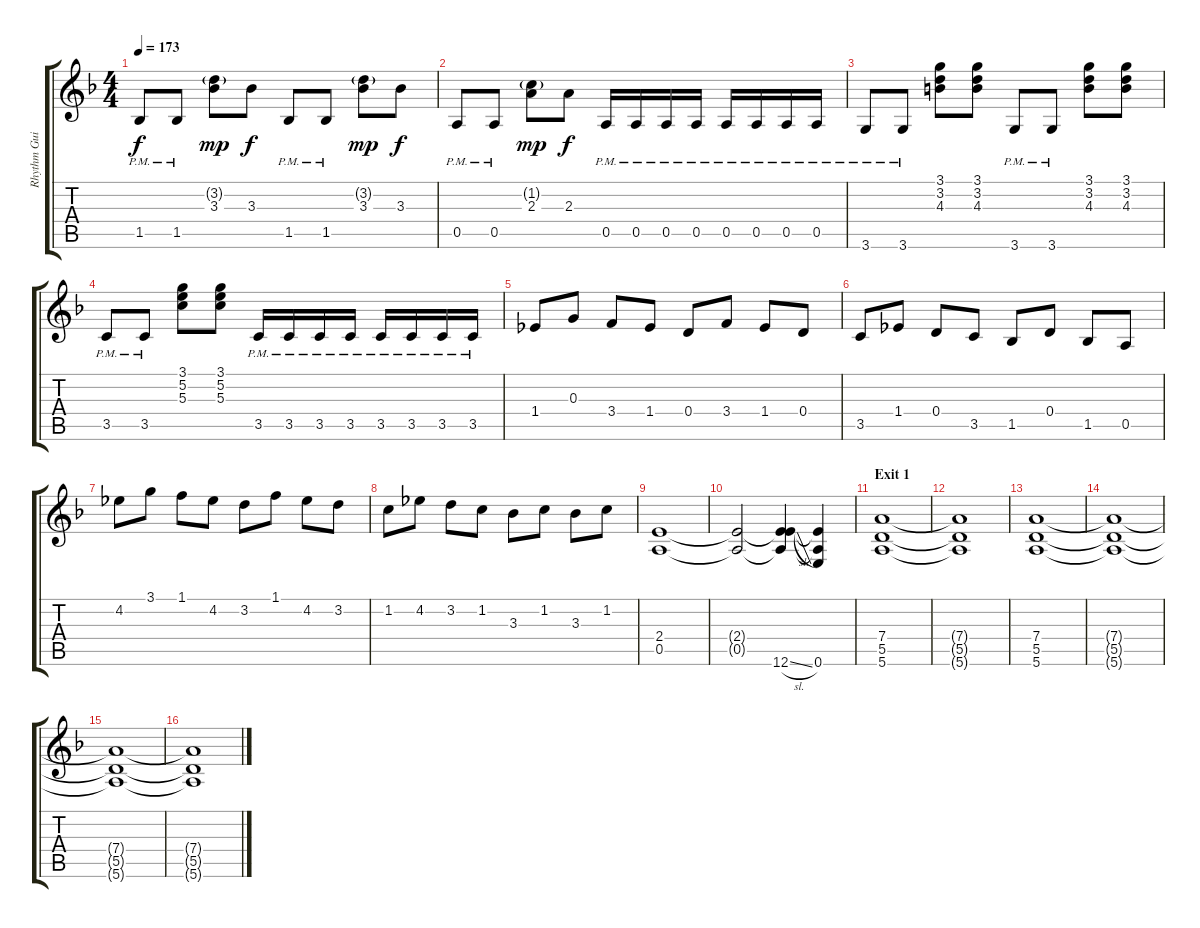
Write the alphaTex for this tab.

\track ("Rhythm Guitar 2" "Rhythm Gui") {instrument distortionguitar}
\staff {score tabs}
\tuning (E4 B3 G3 D3 A2 E2) {hide}
\ts (4 4)
\tempo 173
\clef g2
\ks dminor
1.5{pm}.8{dy f} 1.5{pm}.8 (3.2{g} 3.3).8{dy mp} 3.3.8{dy f} 1.5{pm}.8 1.5{pm}.8 (3.2{g} 3.3).8{dy mp} 3.3.8{dy f} |
0.5{pm}.8 0.5{pm}.8 (1.2{g} 2.3).8{dy mp} 2.3.8{dy f} 0.5{pm}.16 0.5{pm}.16 0.5{pm}.16 0.5{pm}.16 0.5{pm}.16 0.5{pm}.16 0.5{pm}.16 0.5{pm}.16 |
3.6{pm}.8 3.6{pm}.8 (3.1 3.2 4.3).8 (3.1 3.2 4.3).8 3.6{pm}.8 3.6{pm}.8 (3.1 3.2 4.3).8 (3.1 3.2 4.3).8 |
3.5{pm}.8 3.5{pm}.8 (3.1 5.2 5.3).8 (3.1 5.2 5.3).8 3.5{pm}.16 3.5{pm}.16 3.5{pm}.16 3.5{pm}.16 3.5{pm}.16 3.5{pm}.16 3.5{pm}.16 3.5{pm}.16 |
1.4.8 0.3.8 3.4.8 1.4.8 0.4.8 3.4.8 1.4.8 0.4.8 |
3.5.8 1.4.8 0.4.8 3.5.8 1.5.8 0.4.8 1.5.8 0.5.8 |
4.2.8 3.1.8 1.1.8 4.2.8 3.2.8 1.1.8 4.2.8 3.2.8 |
1.2.8 4.2.8 3.2.8 1.2.8 3.3.8 1.2.8 3.3.8 1.2.8 |
(2.4 0.5).1 |
(2.4{t} 0.5{t}).2 (2.4{t} 0.5{t} 12.6{sl}).4 (2.4{t} 0.5{t} 0.6).4 |
\section ("" "Exit 1")
(7.4 5.5 5.6).1 |
(7.4{t} 5.5{t} 5.6{t}).1 |
(7.4 5.5 5.6).1 |
(7.4{t} 5.5{t} 5.6{t}).1 |
(7.4{t} 5.5{t} 5.6{t}).1 |
(7.4{t} 5.5{t} 5.6{t}).1
